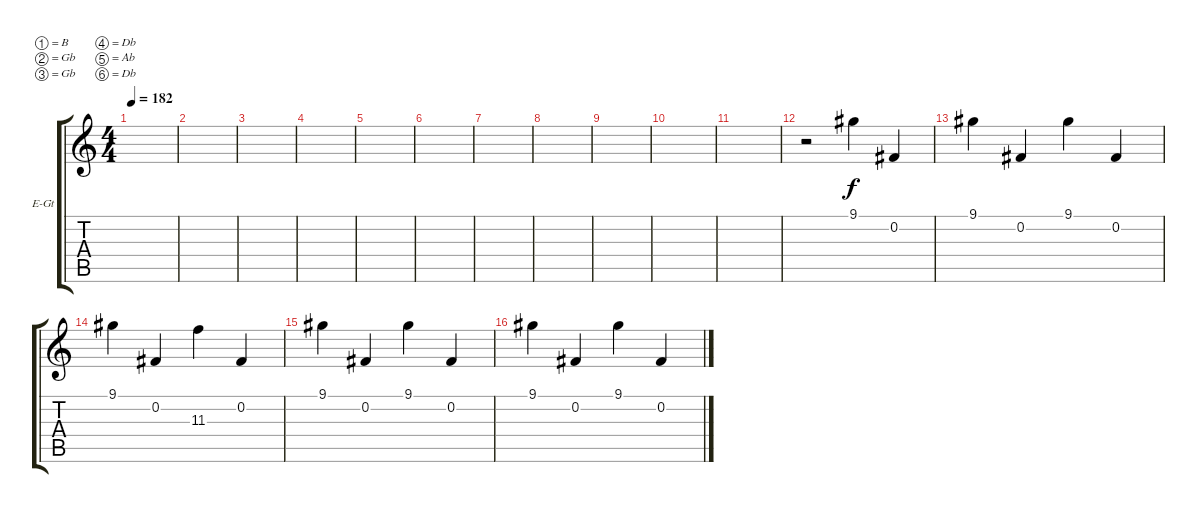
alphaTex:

\defaultSystemsLayout 4
\bracketExtendMode groupsimilarinstruments
\firstSystemTrackNameOrientation horizontal
\otherSystemsTrackNameOrientation horizontal
\track ("Electric Guitar" "E-Gt") {instrument electricguitarclean}
\staff {score tabs}
\tuning (B3 Gb3 Gb3 Db3 Ab2 Db2)
\ts (4 4)
\tempo 182
\clef g2
\scale
0.485477
\ks c
|
\scale
0.257261 |
\scale
0.257261 |
\scale
0.333333 |
\scale
0.333333 |
\scale
0.333333 |
\scale
0.333333 |
\scale
0.333333 |
\scale
0.333333 |
\scale
0.333333 |
\scale
0.333333 |
\scale
0.333333 r.2 9.1.4 0.2.4 |
\scale
0.333333 9.1.4 0.2.4 9.1.4 0.2.4 |
\scale
0.333333 9.1.4 0.2.4 11.3.4 0.2.4 |
\scale
0.333333 9.1.4 0.2.4 9.1.4 0.2.4 |
\scale
0.333333 9.1.4 0.2.4 9.1.4 0.2.4
